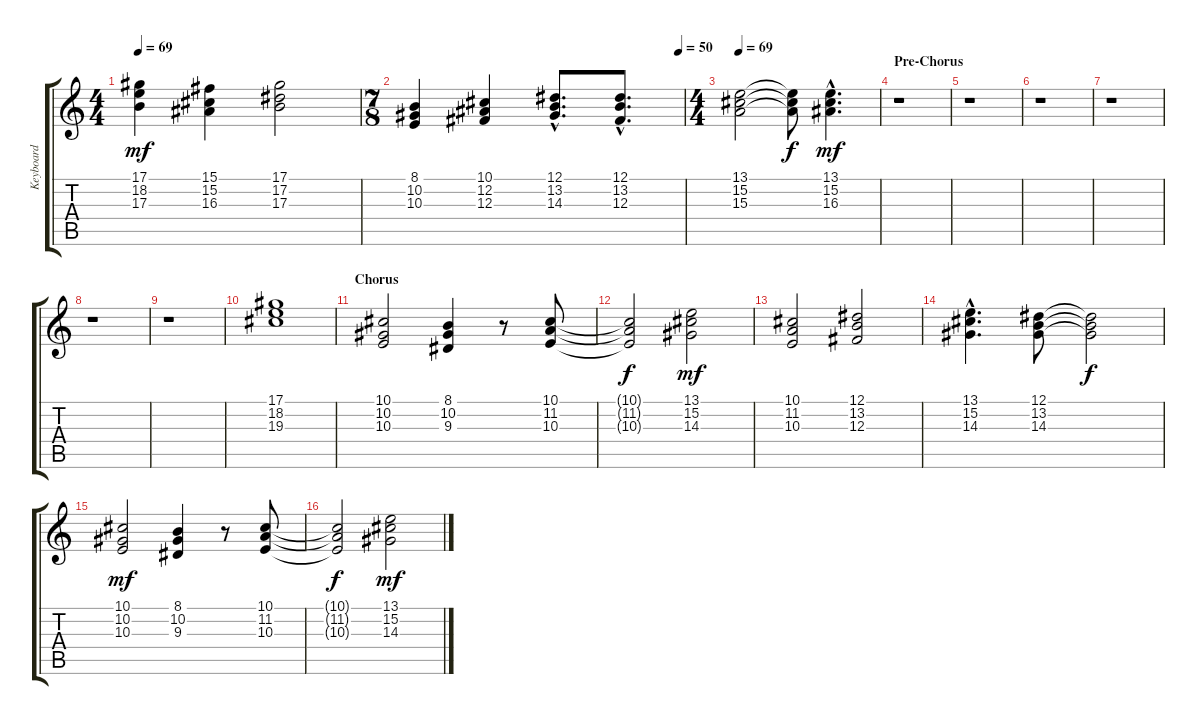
\track ("Keyboard" "Keyboard") {instrument stringensemble1}
\staff {score tabs}
\tuning (Eb4 Bb3 Gb3 Db3 Ab2 Eb2) {hide}
\ts (4 4)
\tempo 69
\clef g2
\ks c
(17.1 18.2 17.3).4{dy mf} (15.1 15.2 16.3).4 (17.1 17.2 17.3).2 |
\ts (7 8)
\tempo (50 0.9821428571428571)
(8.1 10.2 10.3).4 (10.1 12.2 12.3).4 (12.1{hac} 13.2{hac} 14.3{hac}).8{d} (12.1{hac} 13.2{hac} 12.3{hac}).8{d} |
\ts (4 4)
\tempo 69
(13.1 15.2 15.3).2 (13.1{t} 15.2{t} 15.3{t}).8{dy f} (13.1{hac} 15.2{hac} 16.3{hac}).4{d dy mf} |
\section ("" "Pre-Chorus")
r.1 |
r.1 |
r.1 |
r.1 |
r.1 |
r.1 |
(17.1 18.2 19.3).1 |
\section ("" "Chorus")
(10.1 10.2 10.3).2 (8.1 10.2 9.3).4 r.8 (10.1 11.2 10.3).8 |
(10.1{t} 11.2{t} 10.3{t}).2{dy f} (13.1 15.2 14.3).2{dy mf} |
(10.1 11.2 10.3).2 (12.1 13.2 12.3).2 |
(13.1{hac} 15.2{hac} 14.3{hac}).4{d} (12.1 13.2 14.3).8 (12.1{t} 13.2{t} 14.3{t}).2{dy f} |
(10.1 10.2 10.3).2{dy mf} (8.1 10.2 9.3).4 r.8 (10.1 11.2 10.3).8 |
(10.1{t} 11.2{t} 10.3{t}).2{dy f} (13.1 15.2 14.3).2{dy mf}
